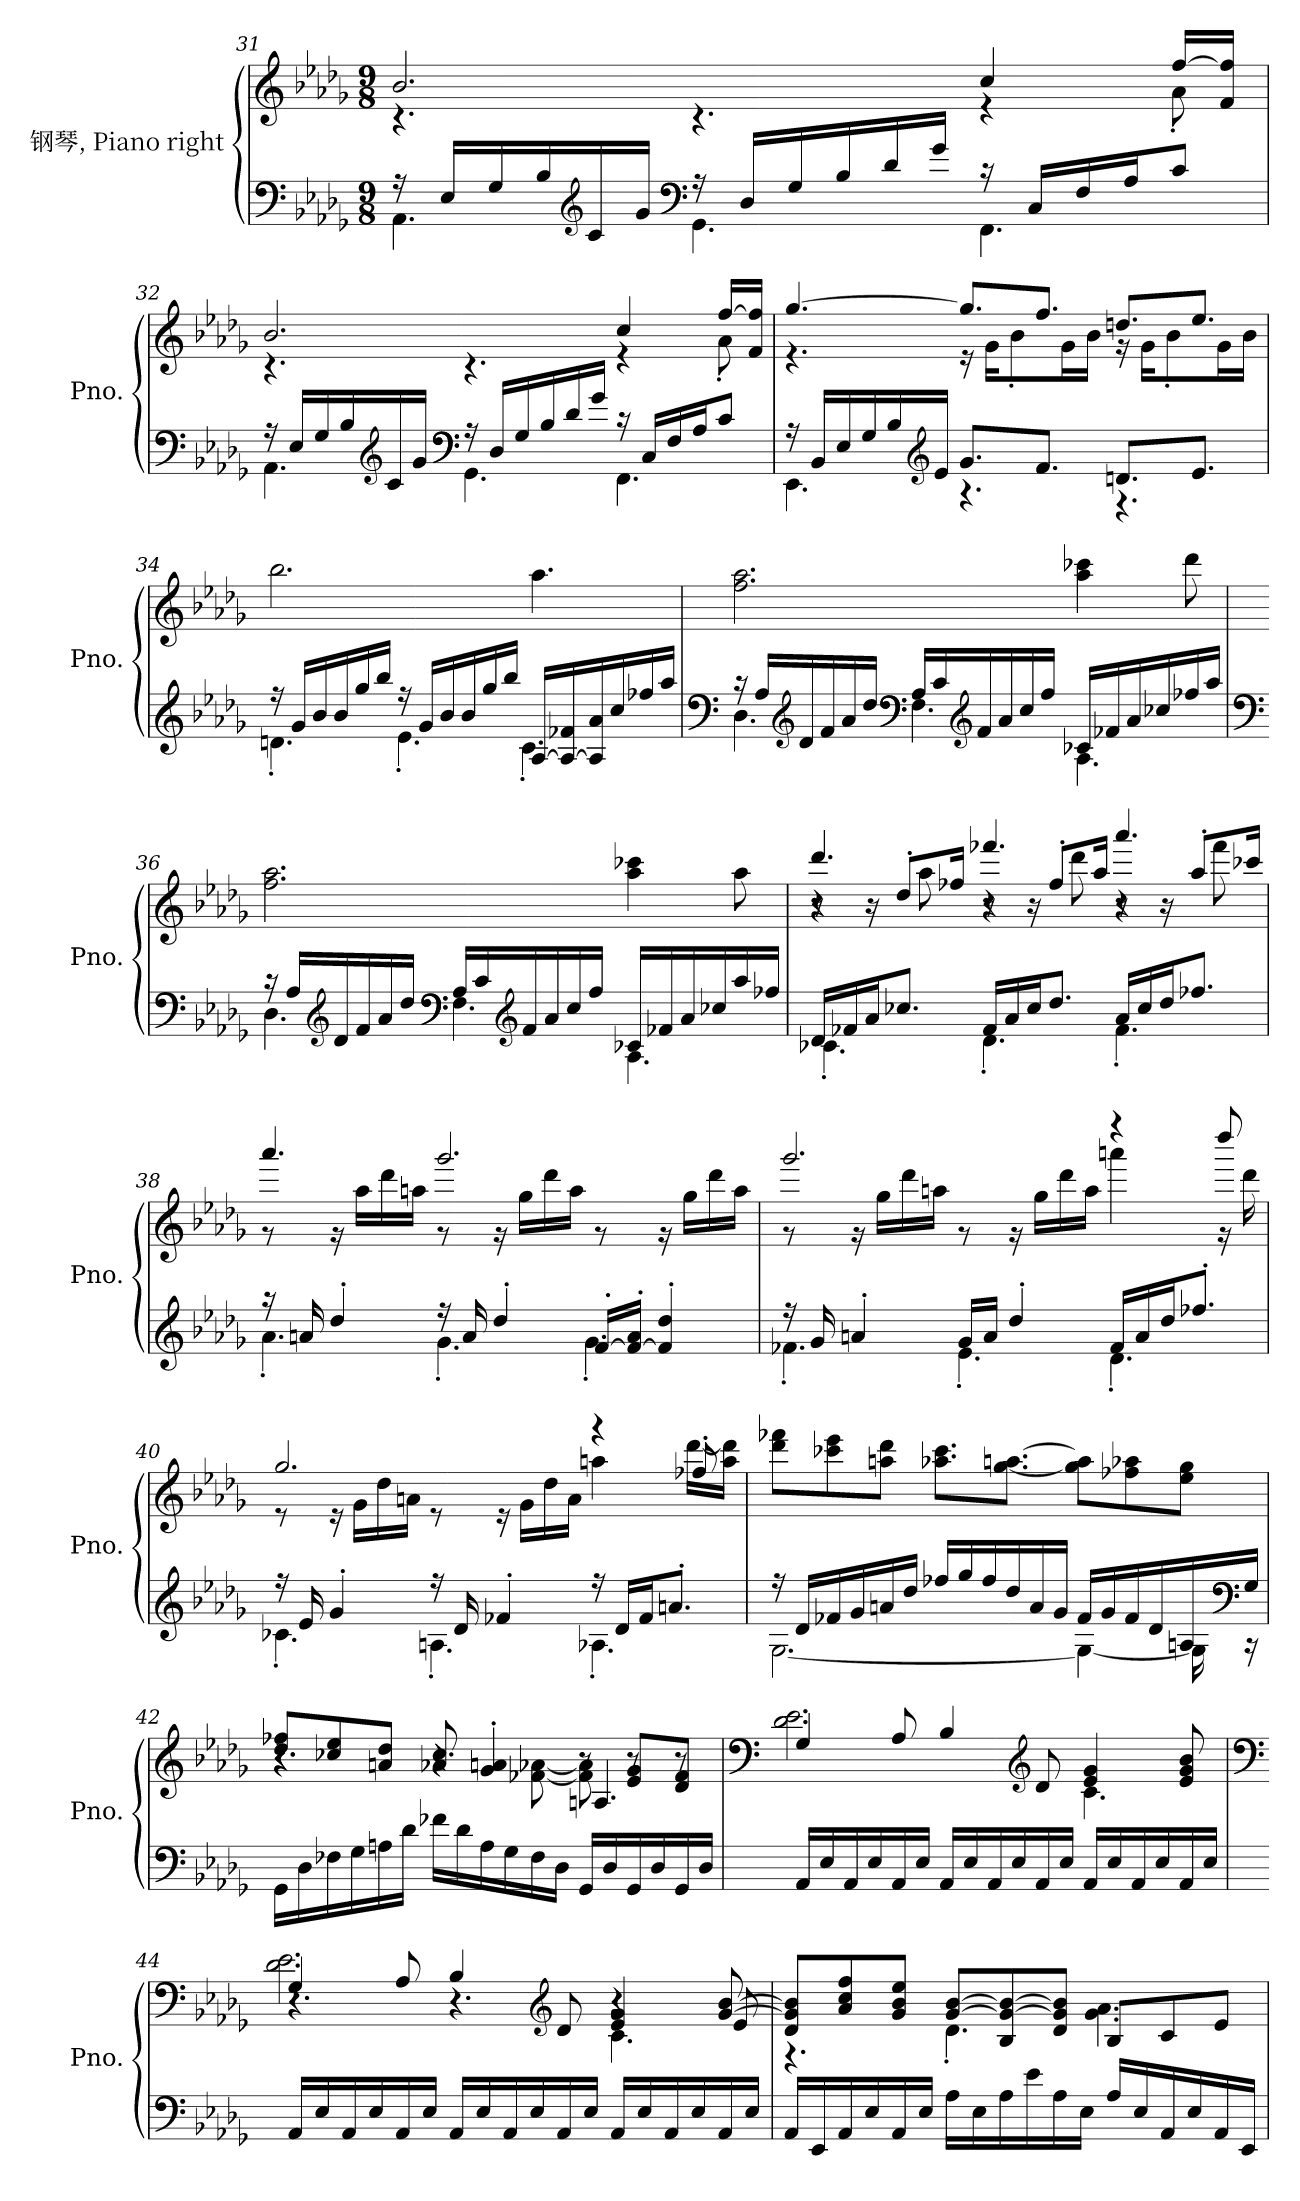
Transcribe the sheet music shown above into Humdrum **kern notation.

**kern	**kern
*part1	*part1
*staff2	*staff1
*I"钢琴, Piano right	*
*I'Pno.	*
!!LO:LB:g=z
*clefF4	*clefG2
*k[b-e-a-d-g-]	*k[b-e-a-d-g-]
*M9/8	*M9/8
*MM102	*MM102
=31	=31
*^	*^
16r	4.AA-\	2.b-/	4.r
16E-/LL	.	.	.
16G-/	.	.	.
16B-/	.	.	.
*clefG2	*	*	*
16c/	.	.	.
16g-/JJ	.	.	.
*clefF4	*	*	*
*	*	*MM102	*
16r	4.GG-\	.	4.r
16D-/LL	.	.	.
16G-/	.	.	.
16B-/	.	.	.
16d-/	.	.	.
16g-/JJ	.	.	.
*	*	*MM102	*
16r	4.FF\	4cc/	4r
16C/LL	.	.	.
16F/	.	.	.
16A-/J	.	.	.
*	*	*MM92	*
8c/J	.	[16ff/LL	8a-'\
.	.	16f/ 16ff/]JJ	.
!!LO:LB:g=z	!!
=32	=32	=32	=32
16r	4.AA-\	2.b-/	4.r
16E-/LL	.	.	.
16G-/	.	.	.
16B-/	.	.	.
*clefG2	*	*	*
16c/	.	.	.
16g-/JJ	.	.	.
*clefF4	*	*	*
16r	4.GG-\	.	4.r
16D-/LL	.	.	.
16G-/	.	.	.
16B-/	.	.	.
16d-/	.	.	.
16g-/JJ	.	.	.
16r	4.FF\	4cc/	4r
16C/LL	.	.	.
16F/	.	.	.
16A-/J	.	.	.
8c/J	.	[16ff/LL	8a-'\
.	.	16f/ 16ff/]JJ	.
!!LO:LB:g=z	!!
=33	=33	=33	=33
*	*	*MM101	*
16r	4.EE-\	[4.gg-/	4.r
16BB-/LL	.	.	.
16E-/	.	.	.
16G-/	.	.	.
16B-/	.	.	.
*clefG2	*	*	*
16e-/JJ	.	.	.
*	*	*MM104	*
8.g-/L	4.r	8.gg-/L]	16r
.	.	.	16g-\KL
.	.	.	8b-'\
8.f/J	.	8.ff/J	.
.	.	.	16g-\L
.	.	.	16b-\JJ
8.dn/L	4.r	8.ddn/L	16r
.	.	.	16g-\KL
.	.	.	8b-'\
*	*	*MM107	*
8.e-/J	.	8.ee-/J	.
.	.	.	16g-\L
.	.	.	16b-\JJ
*	*	*v	*v
=34	=34	=34
16r	4.dn'\	2.bb-\
16g-/LL	.	.
16b-/	.	.
16b-/	.	.
16gg-/	.	.
16bb-/JJ	.	.
16r	4.e-'\	.
16g-/LL	.	.
16b-/	.	.
16b-/	.	.
16gg-/	.	.
16bb-/JJ	.	.
*	*	*MM104
[16A-/LL	4.c'\	4.aa-\
16A-/_ 16f-X/	.	.
16A-/] 16a-/	.	.
16cc/	.	.
16ff-X/	.	.
16aa-/JJ	.	.
!!LO:LB:g=z
=35	=35	=35
*clefF4	*	*
16r	4.D-\	2.ff\ 2.aa-\
16A-/LL	.	.
*clefG2	*	*
16d-/	.	.
16f/	.	.
16a-/	.	.
16dd-/JJ	.	.
*clefF4	*	*
16A-/LL	4.F\	.
16c/	.	.
*clefG2	*	*
16f/	.	.
16a-/	.	.
16cc/	.	.
16ff/JJ	.	.
*	*	*MM108
16c-X/LL	4.A-\	4aa-\ 4ccc-X\
16f-X/	.	.
16a-/	.	.
16cc-X/	.	.
*	*	*MM96
16ff-X/	.	8ddd-\
16aa-/JJ	.	.
!!LO:PB:g=z
=36	=36	=36
*clefF4	*	*
*	*	*MM104
16r	4.D-\	2.ff\ 2.aa-\
16A-/LL	.	.
*clefG2	*	*
16d-/	.	.
16f/	.	.
16a-/	.	.
16dd-/JJ	.	.
*clefF4	*	*
16A-/LL	4.F\	.
16c/	.	.
*clefG2	*	*
16f/	.	.
16a-/	.	.
16cc/	.	.
16ff/JJ	.	.
*	*	*MM112
16c-X/LL	4.A-\	4aa-\ 4ccc-X\
16f-X/	.	.
16a-/	.	.
16cc-X/	.	.
*	*	*MM116
16aa-/	.	8aa-\
16ff-X/JJ	.	.
!!LO:LB:g=z
=37	=37	=37
*	*	*MM115
*	*	*^
*	*	*	*^
16d-/LL	4.c-X'\	4.ddd-/	4r	8r
16f-X/	.	.	.	.
16a-/J	.	.	.	16r
8.cc-X/J	.	.	.	8dd-'/L
*	*	*MM125	*	*
.	.	.	8aa-\	.
.	.	.	.	16ff-X/Jk
*	*	*MM120	*	*
16f-/LL	4.d-'\	4.fff-X/	4r	8r
16a-/	.	.	.	.
16cc-/J	.	.	.	16r
8.dd-/J	.	.	.	8ff-'/L
*	*	*MM127	*	*
.	.	.	8ddd-\	.
.	.	.	.	16aa-/Jk
*	*	*MM121	*	*
16a-/LL	4.f-'\	4.aaa-/	4r	8r
16cc-/	.	.	.	.
16dd-/J	.	.	.	16r
8.ff-X/J	.	.	.	8aa-'/L
*	*	*MM133	*	*
.	.	.	8fff-\	.
*	*	*MM113	*	*
.	.	.	.	16ccc-X/Jk
*	*	*v	*v	*v
!!LO:LB:g=z
=38	=38	=38
*	*	*MM121
*	*	*^
16r	4.a-'\	4.aaa-/	8r
16an/	.	.	.
4dd-'/	.	.	16r
.	.	.	16aa-\LL
.	.	.	16ddd-\
.	.	.	16aan\JJ
16r	4.g-'\	2.ggg-/	8r
16a/	.	.	.
4dd-'/	.	.	16r
.	.	.	16gg-\LL
.	.	.	16ddd-\
.	.	.	16aa\JJ
[16f'/LL	4.g-'\	.	8r
16f/_' 16a/'JJ	.	.	.
4f/]' 4dd-/'	.	.	16r
.	.	.	16gg-\LL
.	.	.	16ddd-\
*	*	*MM115	*
.	.	.	16aa\JJ
!!LO:LB:g=z	!!
=39	=39	=39	=39
16r	4.f-X'\	2.ggg-/	8r
16g-/	.	.	.
4an'/	.	.	16r
.	.	.	16gg-\LL
.	.	.	16ddd-\
.	.	.	16aan\JJ
16g-/LL	4.e-'\	.	8r
16a/JJ	.	.	.
4dd-'/	.	.	16r
.	.	.	16gg-\LL
.	.	.	16ddd-\
.	.	.	16aa\JJ
*	*	*MM119	*
16f-/LL	4.d-'\	4r	4aaan\
16a/	.	.	.
16dd-/J	.	.	.
8.ff-X'/J	.	.	.
*	*	*MM114	*
.	.	8dddd-/	16r
.	.	.	16ddd-\
!!LO:LB:g=z	!!
=40	=40	=40	=40
*	*	*MM122	*
16r	4.c-X'\	2.gg-/	8r
16e-/	.	.	.
4g-'/	.	.	16r
.	.	.	16g-\LL
.	.	.	16dd-\
.	.	.	16an\JJ
16r	4.An'\	.	8r
16d-/	.	.	.
4f-X'/	.	.	16r
.	.	.	16g-\LL
.	.	.	16dd-\
.	.	.	16a\JJ
*	*	*MM119	*
16r	4.A-X'\	4r	4aan\
16d-/LL	.	.	.
16f-/J	.	.	.
8.an'/J	.	.	.
*	*	*MM109	*
.	.	8ff-X'/	[16ddd-\LL
.	.	.	16aa\ 16ddd-\]JJ
*	*	*v	*v
!!LO:LB:g=z
=41	=41	=41
*	*	*MM107
16r	[2.G-\	8ddd-\ 8fff-X\L
16d-/LL	.	.
16f-X/	.	8ccc-X\ 8eee-\
16g-/	.	.
*	*	*MM109
16an/	.	8aan\ 8ddd-\J
16dd-/JJ	.	.
*	*	*MM102
16ff-X/LL	.	8.aa-X\ 8.ccc-\L
16gg-/	.	.
16ff-/	.	.
16dd-/	.	[8.gg-\ [8.aan\J
16a/	.	.
16g-/JJ	.	.
16f-/LL	4G-\_	8gg-\] 8aa\]L
16g-/	.	.
16f-/	.	8ff-X\ 8aa-X\
16d-/	.	.
16An/	16G-\]	8ee-\ 8gg-\J
*clefF4	*	*
16G-/JJ	16r	.
*v	*v	*
!!LO:PB:g=z
=42	=42
*	*MM107
*	*^
*	*	*^
16GG-\LL	8dd-/ 8ff-X/L	4.r	4.r
16D-\	.	.	.
16F-X\	8cc-X/ 8ee-/	.	.
16G-\	.	.	.
*	*MM108	*	*
16An\	8an/ 8dd-/J	.	.
16d-\JJ	.	.	.
*	*MM100	*	*
16f-X\LL	8a-X/ 8cc-/	4r	4.r
16d-\	.	.	.
16A\	4g-/' 4an/'	.	.
16G-\	.	.	.
*	*MM107	*	*
16F-\	.	[8f-X\ [8a-X\	.
16D-\JJ	.	.	.
16GG-/LL	8r	8f-\] 8a-\]	4.An/
16D-/	.	.	.
*	*MM104	*	*
16GG-/	8e-/ 8g-/L	8r	.
16D-/	.	.	.
*	*MM99	*	*
16GG-/	8d-/ 8f-/J	8r	.
16D-/JJ	.	.	.
*	*v	*v	*v
=43	=43
*	*clefF4
*	*MM89
*	*^
16AA-/LL	4G-/	2.d-\ 2.e-\
16E-/	.	.
16AA-/	.	.
16E-/	.	.
*	*MM92	*
16AA-/	8A-/	.
16E-/JJ	.	.
*	*MM100	*
16AA-/LL	4B-/	.
16E-/	.	.
16AA-/	.	.
16E-/	.	.
*	*clefG2	*
*	*MM101	*
16AA-/	8d-/	.
16E-/JJ	.	.
*	*MM100	*
16AA-/LL	4e-/ 4g-/	4.c\
16E-/	.	.
16AA-/	.	.
16E-/	.	.
*	*MM94	*
16AA-/	8e-/ 8g-/ 8b-/	.
16E-/JJ	.	.
*	*v	*v
!!LO:LB:g=z
=44	=44
*	*clefF4
*	*MM92
*	*^
*	*	*^
16AA-/LL	4G-/	2.d-\ 2.e-\	4.r
16E-/	.	.	.
16AA-/	.	.	.
16E-/	.	.	.
*	*MM94	*	*
16AA-/	8A-/	.	.
16E-/JJ	.	.	.
*	*MM100	*	*
16AA-/LL	4B-/	.	4.r
16E-/	.	.	.
16AA-/	.	.	.
16E-/	.	.	.
*	*clefG2	*	*
*	*MM101	*	*
16AA-/	8d-/	.	.
16E-/JJ	.	.	.
*	*MM100	*	*
16AA-/LL	4e-/ 4g-/	4.c\	4r
16E-/	.	.	.
16AA-/	.	.	.
16E-/	.	.	.
*	*MM98	*	*
16AA-/	[8g-/ [8b-/	.	8e-/
16E-/JJ	.	.	.
*	*	*v	*v
=45	=45	=45
16AA-/LL	8d-/ 8g-/] 8b-/]L	4.r
16EE-/	.	.
*	*MM102	*
16AA-/	8a-/ 8cc/ 8ff/	.
16E-/	.	.
16AA-/	8g-/ 8b-/ 8ee-/J	.
16E-/JJ	.	.
*	*MM100	*
16A-\LL	[8g-/ [8b-/L	4.d-'\
16E-\	.	.
*	*MM102	*
16A-\	8B-/ 8g-/_ 8b-/_	.
16e-\	.	.
*	*MM103	*
16A-\	8d-/ 8g-/] 8b-/]J	.
16E-\JJ	.	.
*	*MM102	*
16A-/LL	8B-/L	4.g-\ 4.a-\
16E-/	.	.
*	*MM103	*
16AA-/	8c/	.
16E-/	.	.
*	*MM104	*
16AA-/	8e-/J	.
16EE-/JJ	.	.
*	*v	*v
=	=
*-	*-
